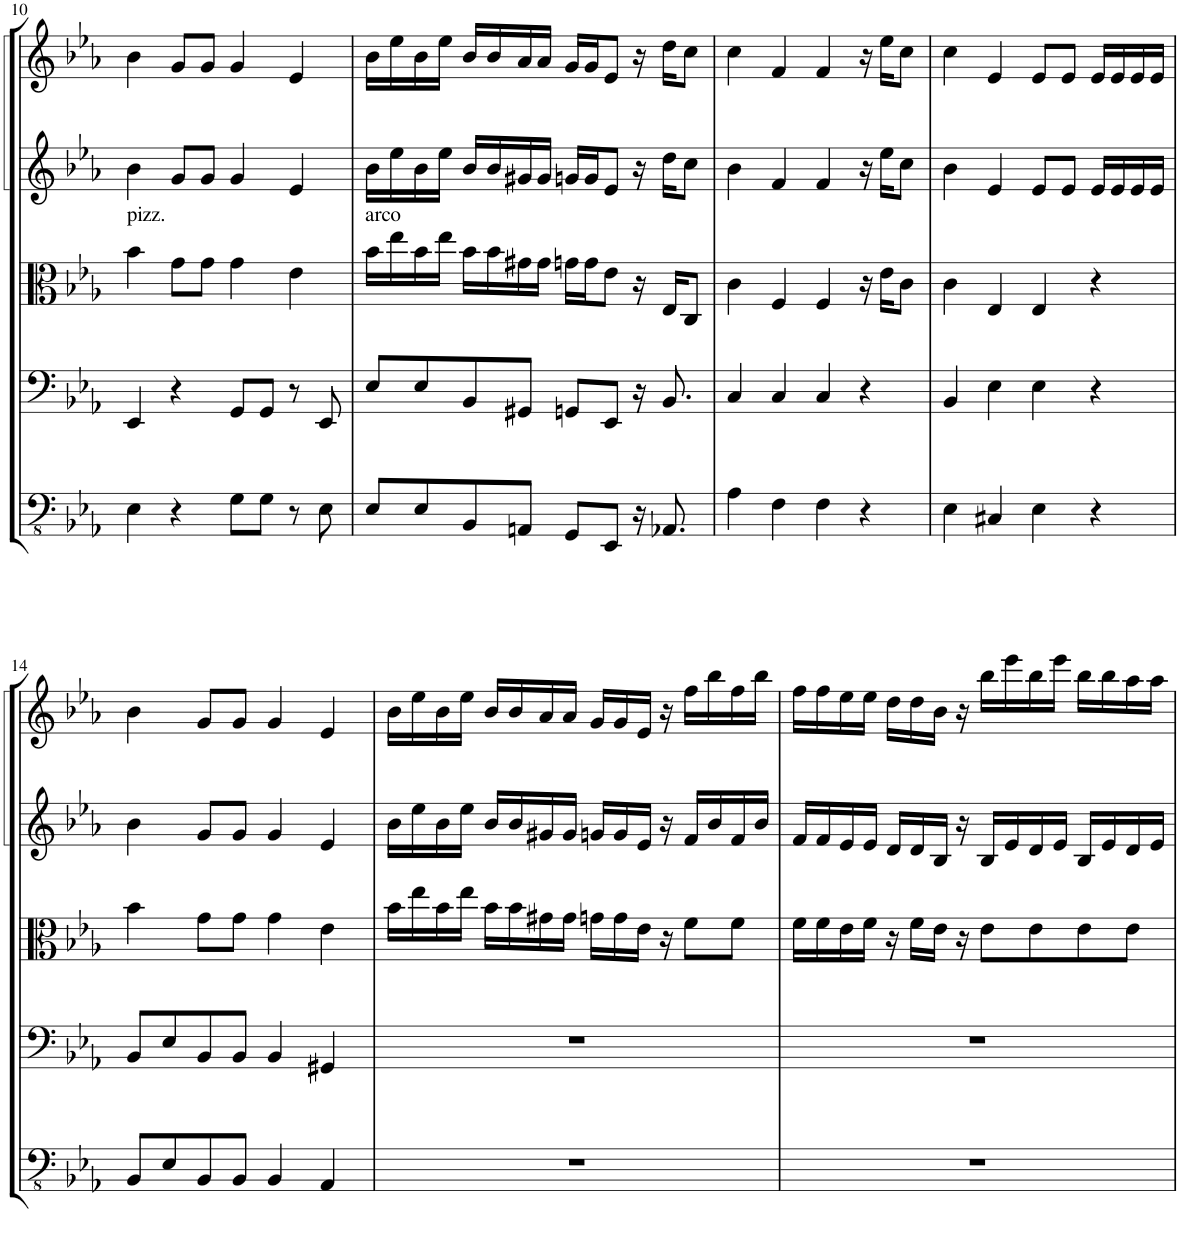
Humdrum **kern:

**kern	**kern	**kern	**kern	**kern
*part5	*part4	*part3	*part2	*part1
*staff5	*staff4	*staff3	*staff2	*staff1
*I"Contrabass	*I"Violoncello	*I"Viola	*I"Violin II	*I"Violin I
*I'Cb	*I'Vc	*I'Vla	*I'Vln	*I'Vln
!!LO:PB:g=z
*clefFv4	*clefF4	*clefC3	*clefG2	*clefG2
*ITrd7c12	*	*	*	*
*k[b-e-a-]	*k[b-e-a-]	*k[b-e-a-]	*k[b-e-a-]	*k[b-e-a-]
*M4/4	*M4/4	*M4/4	*M4/4	*M4/4
=10	=10	=10	=10	=10
!	!	!LO:TX:a:t=pizz.	!	!
4EE-\	4EE-/	4b-\	4b-\	4b-\
4r	4r	8g\L	8g/L	8g/L
.	.	8g\J	8g/J	8g/J
8GG\L	8GG/L	4g\	4g/	4g/
8GG\J	8GG/J	.	.	.
8r	8r	4e-\	4e-/	4e-/
8EE-\	8EE-/	.	.	.
=11	=11	=11	=11	=11
!	!	!LO:TX:a:t=arco	!	!
8EE-/L	8E-/L	16b-\LL	16b-\LL	16b-\LL
.	.	16ee-\	16ee-\	16ee-\
8EE-/	8E-/	16b-\	16b-\	16b-\
.	.	16ee-\JJ	16ee-\JJ	16ee-\JJ
8BBB-/	8BB-/	16b-\LL	16b-/LL	16b-/LL
.	.	16b-\	16b-/	16b-/
8AAAn/J	8GG#X/J	16g#X\	16g#X/	16a-/
.	.	16g#\JJ	16g#/JJ	16a-/JJ
8GGG/L	8GGn/L	16gn\LL	16gn/LL	16g/LL
.	.	16g\J	16g/J	16g/J
8EEE-/J	8EE-/J	8e-\J	8e-/J	8e-/J
16r	16r	16r	16r	16r
8.AAA-X/	8.BB-/	16E-/KL	16dd\KL	16dd\KL
.	.	8C/J	8cc\J	8cc\J
=12	=12	=12	=12	=12
4AA-\	4C/	4c\	4b-\	4cc\
4FF\	4C/	4F/	4f/	4f/
4FF\	4C/	4F/	4f/	4f/
4r	4r	16r	16r	16r
.	.	16e-\KL	16ee-\KL	16ee-\KL
.	.	8c\J	8cc\J	8cc\J
=13	=13	=13	=13	=13
4EE-\	4BB-/	4c\	4b-\	4cc\
4CC#X/	4E-\	4E-/	4e-/	4e-/
4EE-\	4E-\	4E-/	8e-/L	8e-/L
.	.	.	8e-/J	8e-/J
4r	4r	4r	16e-/LL	16e-/LL
.	.	.	16e-/	16e-/
.	.	.	16e-/	16e-/
.	.	.	16e-/JJ	16e-/JJ
!!LO:LB:g=z
=14	=14	=14	=14	=14
8BBB-/L	8BB-/L	4b-\	4b-\	4b-\
8EE-/	8E-/	.	.	.
8BBB-/	8BB-/	8g\L	8g/L	8g/L
8BBB-/J	8BB-/J	8g\J	8g/J	8g/J
4BBB-/	4BB-/	4g\	4g/	4g/
4AAA-/	4GG#X/	4e-\	4e-/	4e-/
=15	=15	=15	=15	=15
1r	1r	16b-\LL	16b-\LL	16b-\LL
.	.	16ee-\	16ee-\	16ee-\
.	.	16b-\	16b-\	16b-\
.	.	16ee-\JJ	16ee-\JJ	16ee-\JJ
.	.	16b-\LL	16b-/LL	16b-/LL
.	.	16b-\	16b-/	16b-/
.	.	16g#X\	16g#X/	16a-/
.	.	16g#\JJ	16g#/JJ	16a-/JJ
.	.	16gn\LL	16gn/LL	16g/LL
.	.	16g\	16g/	16g/
.	.	16e-\JJ	16e-/JJ	16e-/JJ
.	.	16r	16r	16r
.	.	8f\L	16f/LL	16ff\LL
.	.	.	16b-/	16bb-\
.	.	8f\J	16f/	16ff\
.	.	.	16b-/JJ	16bb-\JJ
=16	=16	=16	=16	=16
1r	1r	16f\LL	16f/LL	16ff\LL
.	.	16f\	16f/	16ff\
.	.	16e-\	16e-/	16ee-\
.	.	16f\JJ	16e-/JJ	16ee-\JJ
.	.	16r	16d/LL	16dd\LL
.	.	16f\LL	16d/	16dd\
.	.	16e-\JJ	16B-/JJ	16b-\JJ
.	.	16r	16r	16r
.	.	8e-\L	16B-/LL	16bb-\LL
.	.	.	16e-/	16eee-\
.	.	8e-\	16d/	16bb-\
.	.	.	16e-/JJ	16eee-\JJ
.	.	8e-\	16B-/LL	16bb-\LL
.	.	.	16e-/	16bb-\
.	.	8e-\J	16d/	16aa-\
.	.	.	16e-/JJ	16aa-\JJ
=	=	=	=	=
*-	*-	*-	*-	*-
